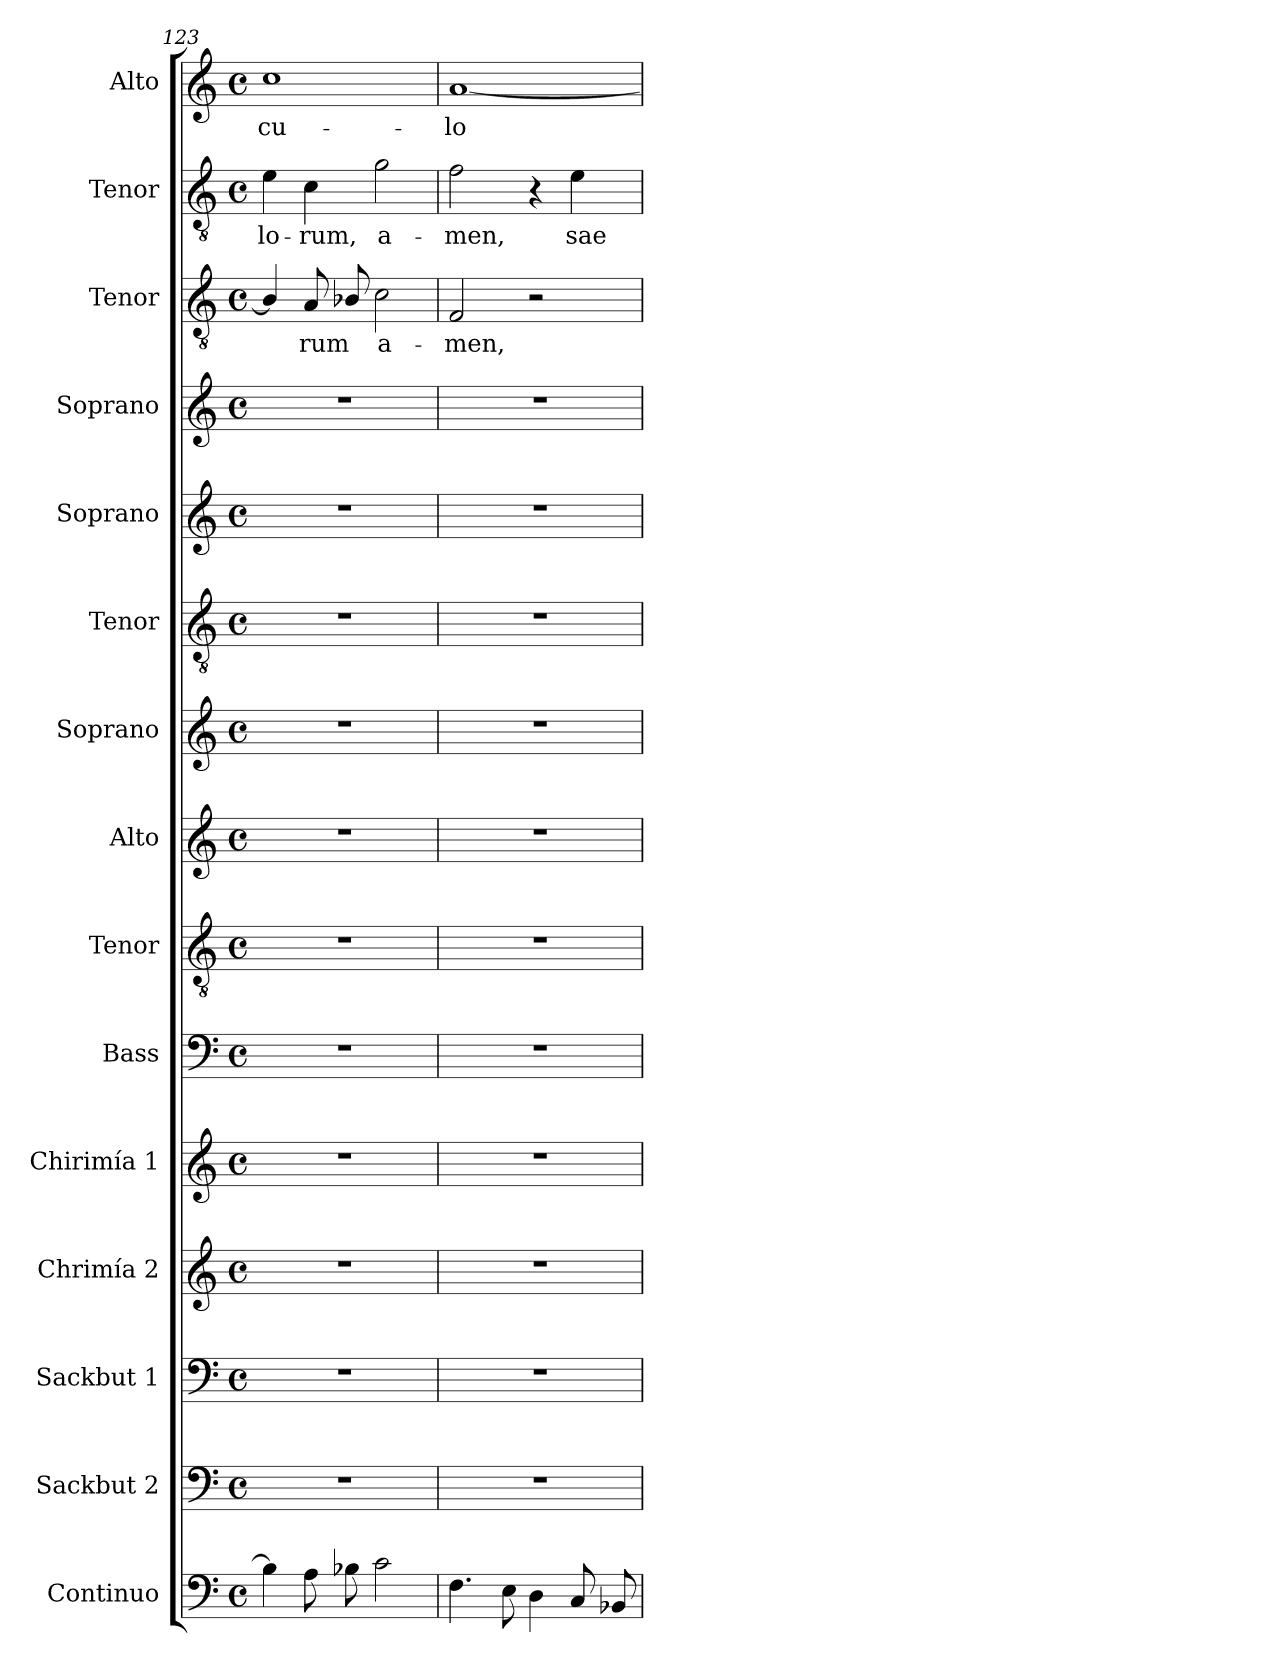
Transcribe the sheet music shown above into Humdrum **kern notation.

**kern	**kern	**kern	**kern	**kern	**kern	**kern	**kern	**kern	**kern	**kern	**kern	**kern	**text	**kern	**text	**kern	**text
*part15	*part14	*part13	*part12	*part11	*part10	*part9	*part8	*part7	*part6	*part5	*part4	*part3	*part3	*part2	*part2	*part1	*part1
*staff15	*staff14	*staff13	*staff12	*staff11	*staff10	*staff9	*staff8	*staff7	*staff6	*staff5	*staff4	*staff3	*staff3	*staff2	*staff2	*staff1	*staff1
*I"Continuo	*I"Sackbut 2	*I"Sackbut 1	*I"Chrimía 2	*I"Chirimía 1	*I"Bass	*I"Tenor	*I"Alto	*I"Soprano	*I"Tenor	*I"Soprano	*I"Soprano	*I"Tenor	*	*I"Tenor	*	*I"Alto	*
*I'Cont.	*I'Sckbt 2.	*I'Sckbt 1.	*I'Ch2.	*I'Ch1.	*I'B.	*I'T.	*I'A.	*I'S.	*I'T.	*I'S.	*I'S.	*I'T.	*	*I'T.	*	*I'A.	*
*clefF4	*clefF4	*clefF4	*clefG2	*clefG2	*clefF4	*clefGv2	*clefG2	*clefG2	*clefGv2	*clefG2	*clefG2	*clefGv2	*	*clefGv2	*	*clefG2	*
*	*	*	*	*	*	*ITrd7c12	*	*	*ITrd7c12	*	*	*ITrd7c12	*	*ITrd7c12	*	*	*
*k[]	*k[]	*k[]	*k[]	*k[]	*k[]	*k[]	*k[]	*k[]	*k[]	*k[]	*k[]	*k[]	*	*k[]	*	*k[]	*
*C:	*C:	*C:	*C:	*C:	*C:	*C:	*C:	*C:	*C:	*C:	*C:	*C:	*	*C:	*	*C:	*
*M4/4	*M4/4	*M4/4	*M4/4	*M4/4	*M4/4	*M4/4	*M4/4	*M4/4	*M4/4	*M4/4	*M4/4	*M4/4	*	*M4/4	*	*M4/4	*
*met(c)	*met(c)	*met(c)	*met(c)	*met(c)	*met(c)	*met(c)	*met(c)	*met(c)	*met(c)	*met(c)	*met(c)	*met(c)	*	*met(c)	*	*met(c)	*
=123	=123	=123	=123	=123	=123	=123	=123	=123	=123	=123	=123	=123	=123	=123	=123	=123	=123
!	!	!	!	!	!	!	!	!	!	!	!	!	!	!	!LO:LY:b:color=#000000	!	!
!	!	!	!	!	!	!	!	!	!	!	!	!	!	!	!	!	!LO:LY:b:color=#000000
4B-i\]	1r	1r	1r	1r	1r	1r	1r	1r	1r	1r	1r	4BB-i/]	.	4Ei\	-lo-	1cci	-cu-
!	!	!	!	!	!	!	!	!	!	!	!	!	!LO:LY:b:color=#000000	!	!	!	!
!	!	!	!	!	!	!	!	!	!	!	!	!	!	!	!LO:LY:b:color=#000000	!	!
8Ai\	.	.	.	.	.	.	.	.	.	.	.	8AAi/	-rum	4Ci\	-rum,	.	.
8B-Xi\	.	.	.	.	.	.	.	.	.	.	.	8BB-Xi/	.	.	.	.	.
!	!	!	!	!	!	!	!	!	!	!	!	!	!LO:LY:b:color=#000000	!	!	!	!
!	!	!	!	!	!	!	!	!	!	!	!	!	!	!	!LO:LY:b:color=#000000	!	!
2ci\	.	.	.	.	.	.	.	.	.	.	.	2Ci\	a-	2Gi\	a-	.	.
=124	=124	=124	=124	=124	=124	=124	=124	=124	=124	=124	=124	=124	=124	=124	=124	=124	=124
!	!	!	!	!	!	!	!	!	!	!	!	!	!LO:LY:b:color=#000000	!	!	!	!
!	!	!	!	!	!	!	!	!	!	!	!	!	!	!	!LO:LY:b:color=#000000	!	!
!	!	!	!	!	!	!	!	!	!	!	!	!	!	!	!	!	!LO:LY:b:color=#000000
4.Fi\	1r	1r	1r	1r	1r	1r	1r	1r	1r	1r	1r	2FFi/	-men,	2Fi\	-men,	[<1ai	-lo-
8Ei\	.	.	.	.	.	.	.	.	.	.	.	.	.	.	.	.	.
4Di\	.	.	.	.	.	.	.	.	.	.	.	2r	.	4r	.	.	.
!	!	!	!	!	!	!	!	!	!	!	!	!	!	!	!LO:LY:b:color=#000000	!	!
8Ci/	.	.	.	.	.	.	.	.	.	.	.	.	.	4Ei\	sae-	.	.
8BB-Xi/	.	.	.	.	.	.	.	.	.	.	.	.	.	.	.	.	.
=	=	=	=	=	=	=	=	=	=	=	=	=	=	=	=	=	=
*-	*-	*-	*-	*-	*-	*-	*-	*-	*-	*-	*-	*-	*-	*-	*-	*-	*-
